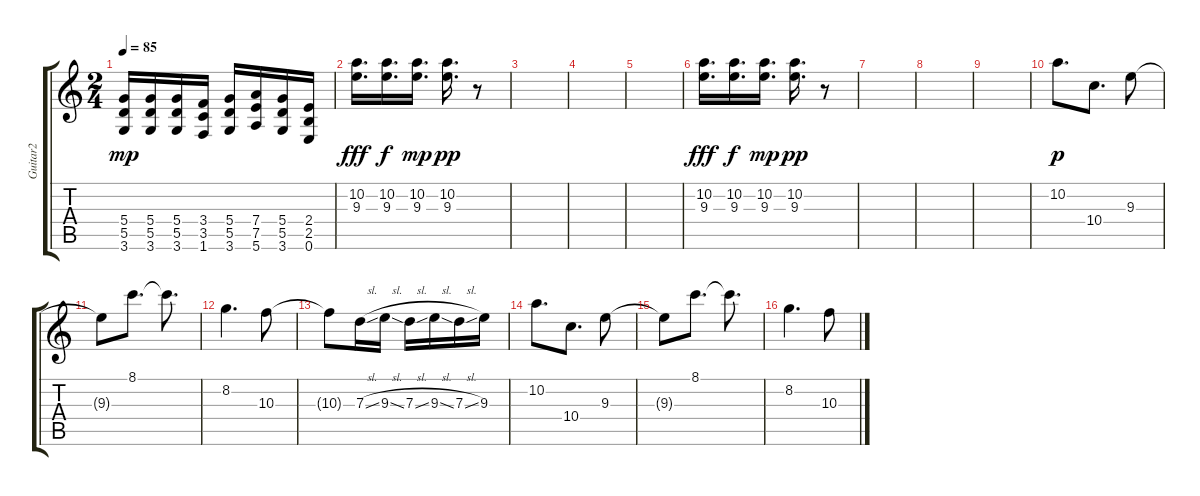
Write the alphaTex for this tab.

\track ("Guitar2" "Guitar2") {instrument distortionguitar}
\staff {score tabs}
\tuning (E4 B3 G3 D3 A2 E2) {hide}
\ts (2 4)
\tempo 85
\clef g2
\ks c
(5.4{t} 5.5{t} 3.6{t}).16{dy mp} (5.4 5.5 3.6).16 (5.4 5.5 3.6).16 (3.4 3.5 1.6).16 (5.4 5.5 3.6).16 (7.4 7.5 5.6).16 (5.4 5.5 3.6).16 (2.4 2.5 0.6).16 |
(10.2 9.3).16{d dy fff} (10.2 9.3).16{d dy f} (10.2 9.3).16{d dy mp} (10.2 9.3).16{d dy pp} r.8 |
|
|
|
(10.2 9.3).16{d dy fff} (10.2 9.3).16{d dy f} (10.2 9.3).16{d dy mp} (10.2 9.3).16{d dy pp} r.8 |
|
|
|
10.2.8{d dy p} 10.4.8{d} 9.3.8 |
9.3{t}.8 8.1.8{d} 8.1{t}.8{d} |
8.2.4{d} 10.3.8 |
10.3{t}.8 7.3{sl}.16 9.3{sl}.16 7.3{sl}.16 9.3{sl}.16 7.3{sl}.16 9.3.16 |
10.2.8{d} 10.4.8{d} 9.3.8 |
9.3{t}.8 8.1.8{d} 8.1{t}.8{d} |
8.2.4{d} 10.3.8
